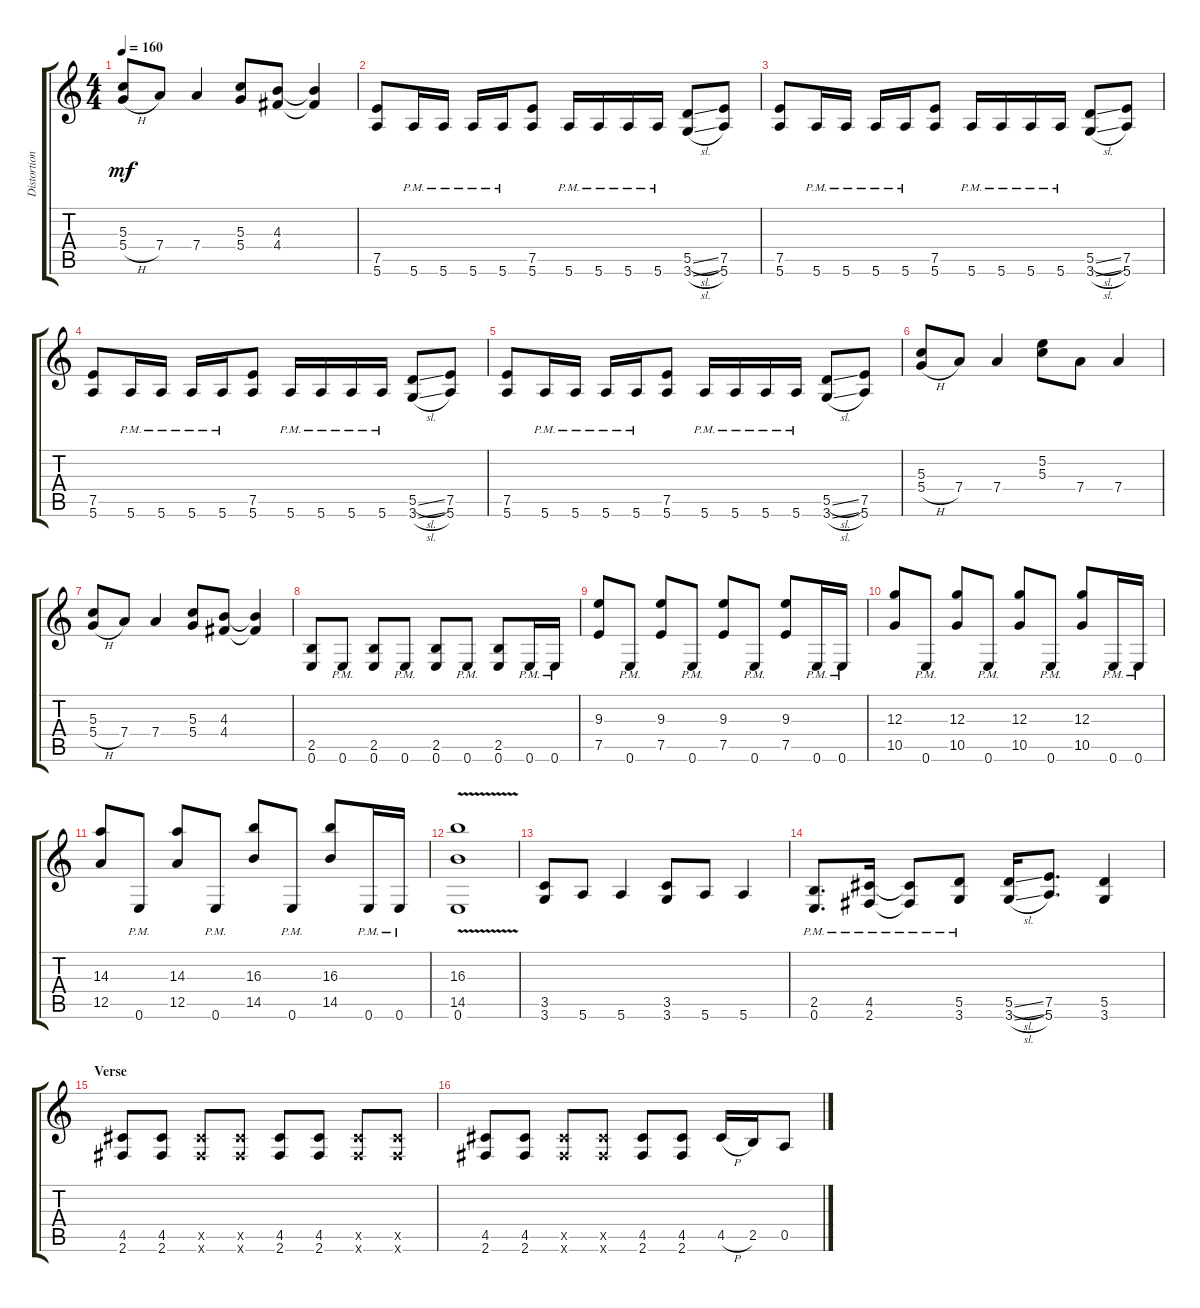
\track ("Distortion Guitar" "Distortion") {instrument distortionguitar}
\staff {score tabs}
\tuning (E4 B3 G3 D3 A2 E2) {hide}
\ts (4 4)
\tempo 160
\clef g2
\ks c
(5.3 5.4{h}).8{dy mf} 7.4.8 7.4.4 (5.3 5.4).8 (4.3 4.4).8 (4.3{t} 4.4{t}).4 |
(7.5 5.6).8 5.6{pm}.16 5.6{pm}.16 5.6{pm}.16 5.6{pm}.16 (7.5 5.6).8 5.6{pm}.16 5.6{pm}.16 5.6{pm}.16 5.6{pm}.16 (5.5{sl} 3.6{sl}).8 (7.5 5.6).8 |
(7.5 5.6).8 5.6{pm}.16 5.6{pm}.16 5.6{pm}.16 5.6{pm}.16 (7.5 5.6).8 5.6{pm}.16 5.6{pm}.16 5.6{pm}.16 5.6{pm}.16 (5.5{sl} 3.6{sl}).8 (7.5 5.6).8 |
(7.5 5.6).8 5.6{pm}.16 5.6{pm}.16 5.6{pm}.16 5.6{pm}.16 (7.5 5.6).8 5.6{pm}.16 5.6{pm}.16 5.6{pm}.16 5.6{pm}.16 (5.5{sl} 3.6{sl}).8 (7.5 5.6).8 |
(7.5 5.6).8 5.6{pm}.16 5.6{pm}.16 5.6{pm}.16 5.6{pm}.16 (7.5 5.6).8 5.6{pm}.16 5.6{pm}.16 5.6{pm}.16 5.6{pm}.16 (5.5{sl} 3.6{sl}).8 (7.5 5.6).8 |
(5.3 5.4{h}).8 7.4.8 7.4.4 (5.2 5.3).8 7.4.8 7.4.4 |
(5.3 5.4{h}).8 7.4.8 7.4.4 (5.3 5.4).8 (4.3 4.4).8 (4.3{t} 4.4{t}).4 |
(2.5 0.6).8 0.6{pm}.8 (2.5 0.6).8 0.6{pm}.8 (2.5 0.6).8 0.6{pm}.8 (2.5 0.6).8 0.6{pm}.16 0.6{pm}.16 |
(9.3 7.5).8 0.6{pm}.8 (9.3 7.5).8 0.6{pm}.8 (9.3 7.5).8 0.6{pm}.8 (9.3 7.5).8 0.6{pm}.16 0.6{pm}.16 |
(12.3 10.5).8 0.6{pm}.8 (12.3 10.5).8 0.6{pm}.8 (12.3 10.5).8 0.6{pm}.8 (12.3 10.5).8 0.6{pm}.16 0.6{pm}.16 |
(14.3 12.5).8 0.6{pm}.8 (14.3 12.5).8 0.6{pm}.8 (16.3 14.5).8 0.6{pm}.8 (16.3 14.5).8 0.6{pm}.16 0.6{pm}.16 |
(16.3{v} 14.5{v} 0.6).1 |
(3.5 3.6).8 5.6.8 5.6.4 (3.5 3.6).8 5.6.8 5.6.4 |
(2.5{pm} 0.6{pm}).8{d} (4.5{pm} 2.6{pm}).16 (4.5{pm t} 2.6{pm t}).8 (5.5{pm} 3.6{pm}).8 (5.5{sl} 3.6{sl}).16 (7.5 5.6).8{d} (5.5 3.6).4 |
\section ("" "Verse")
(4.5 2.6).8 (4.5 2.6).8 (4.5{x} 2.6{x}).8 (4.5{x} 2.6{x}).8 (4.5 2.6).8 (4.5 2.6).8 (4.5{x} 2.6{x}).8 (4.5{x} 2.6{x}).8 |
(4.5 2.6).8 (4.5 2.6).8 (4.5{x} 2.6{x}).8 (4.5{x} 2.6{x}).8 (4.5 2.6).8 (4.5 2.6).8 4.5{h}.16 2.5.16 0.5.8
